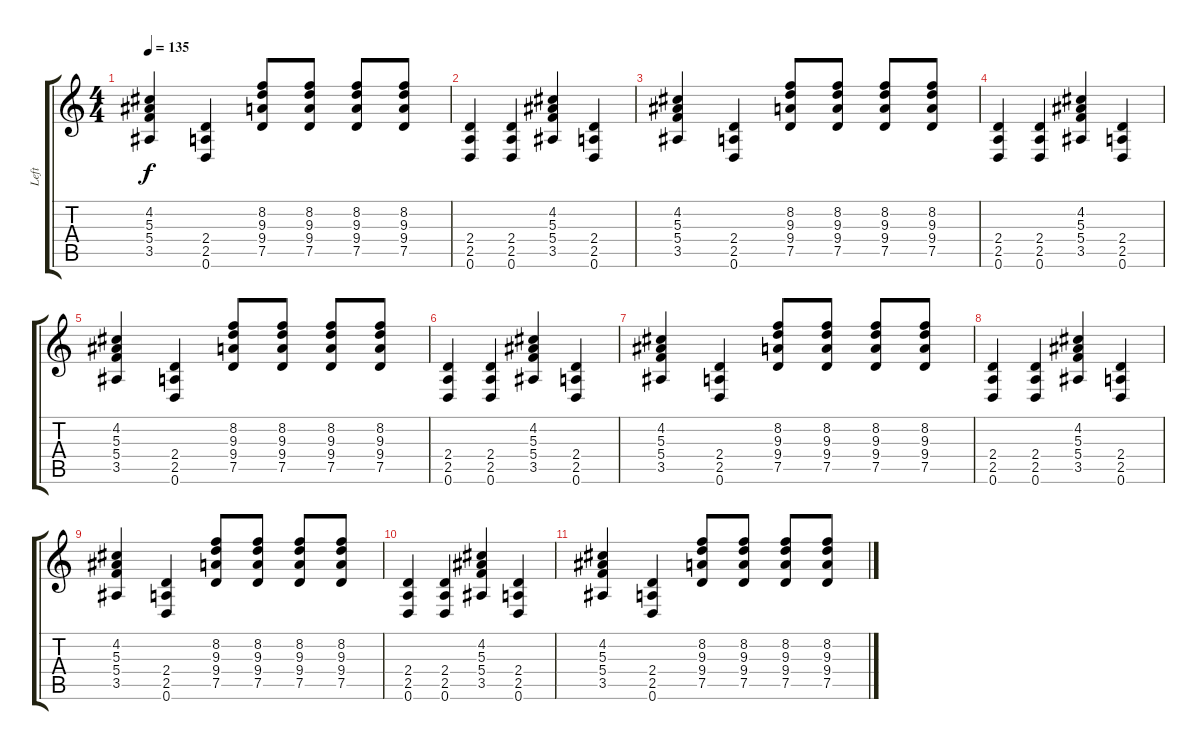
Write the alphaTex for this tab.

\track ("Left" "Left") {instrument distortionguitar}
\staff {score tabs}
\tuning (D4 A3 F3 C3 G2 D2) {hide}
\ts (4 4)
\tempo 135
\clef g2
\ks c
(4.2 5.3 5.4 3.5).4{dy f} (2.4 2.5 0.6).4 (8.2 9.3 9.4 7.5).8 (8.2 9.3 9.4 7.5).8 (8.2 9.3 9.4 7.5).8 (8.2 9.3 9.4 7.5).8 |
(2.4 2.5 0.6).4 (2.4 2.5 0.6).4 (4.2 5.3 5.4 3.5).4 (2.4 2.5 0.6).4 |
(4.2 5.3 5.4 3.5).4 (2.4 2.5 0.6).4 (8.2 9.3 9.4 7.5).8 (8.2 9.3 9.4 7.5).8 (8.2 9.3 9.4 7.5).8 (8.2 9.3 9.4 7.5).8 |
(2.4 2.5 0.6).4 (2.4 2.5 0.6).4 (4.2 5.3 5.4 3.5).4 (2.4 2.5 0.6).4 |
(4.2 5.3 5.4 3.5).4 (2.4 2.5 0.6).4 (8.2 9.3 9.4 7.5).8 (8.2 9.3 9.4 7.5).8 (8.2 9.3 9.4 7.5).8 (8.2 9.3 9.4 7.5).8 |
(2.4 2.5 0.6).4 (2.4 2.5 0.6).4 (4.2 5.3 5.4 3.5).4 (2.4 2.5 0.6).4 |
(4.2 5.3 5.4 3.5).4 (2.4 2.5 0.6).4 (8.2 9.3 9.4 7.5).8 (8.2 9.3 9.4 7.5).8 (8.2 9.3 9.4 7.5).8 (8.2 9.3 9.4 7.5).8 |
(2.4 2.5 0.6).4 (2.4 2.5 0.6).4 (4.2 5.3 5.4 3.5).4 (2.4 2.5 0.6).4 |
(4.2 5.3 5.4 3.5).4 (2.4 2.5 0.6).4 (8.2 9.3 9.4 7.5).8 (8.2 9.3 9.4 7.5).8 (8.2 9.3 9.4 7.5).8 (8.2 9.3 9.4 7.5).8 |
(2.4 2.5 0.6).4 (2.4 2.5 0.6).4 (4.2 5.3 5.4 3.5).4 (2.4 2.5 0.6).4 |
(4.2 5.3 5.4 3.5).4 (2.4 2.5 0.6).4 (8.2 9.3 9.4 7.5).8 (8.2 9.3 9.4 7.5).8 (8.2 9.3 9.4 7.5).8 (8.2 9.3 9.4 7.5).8
